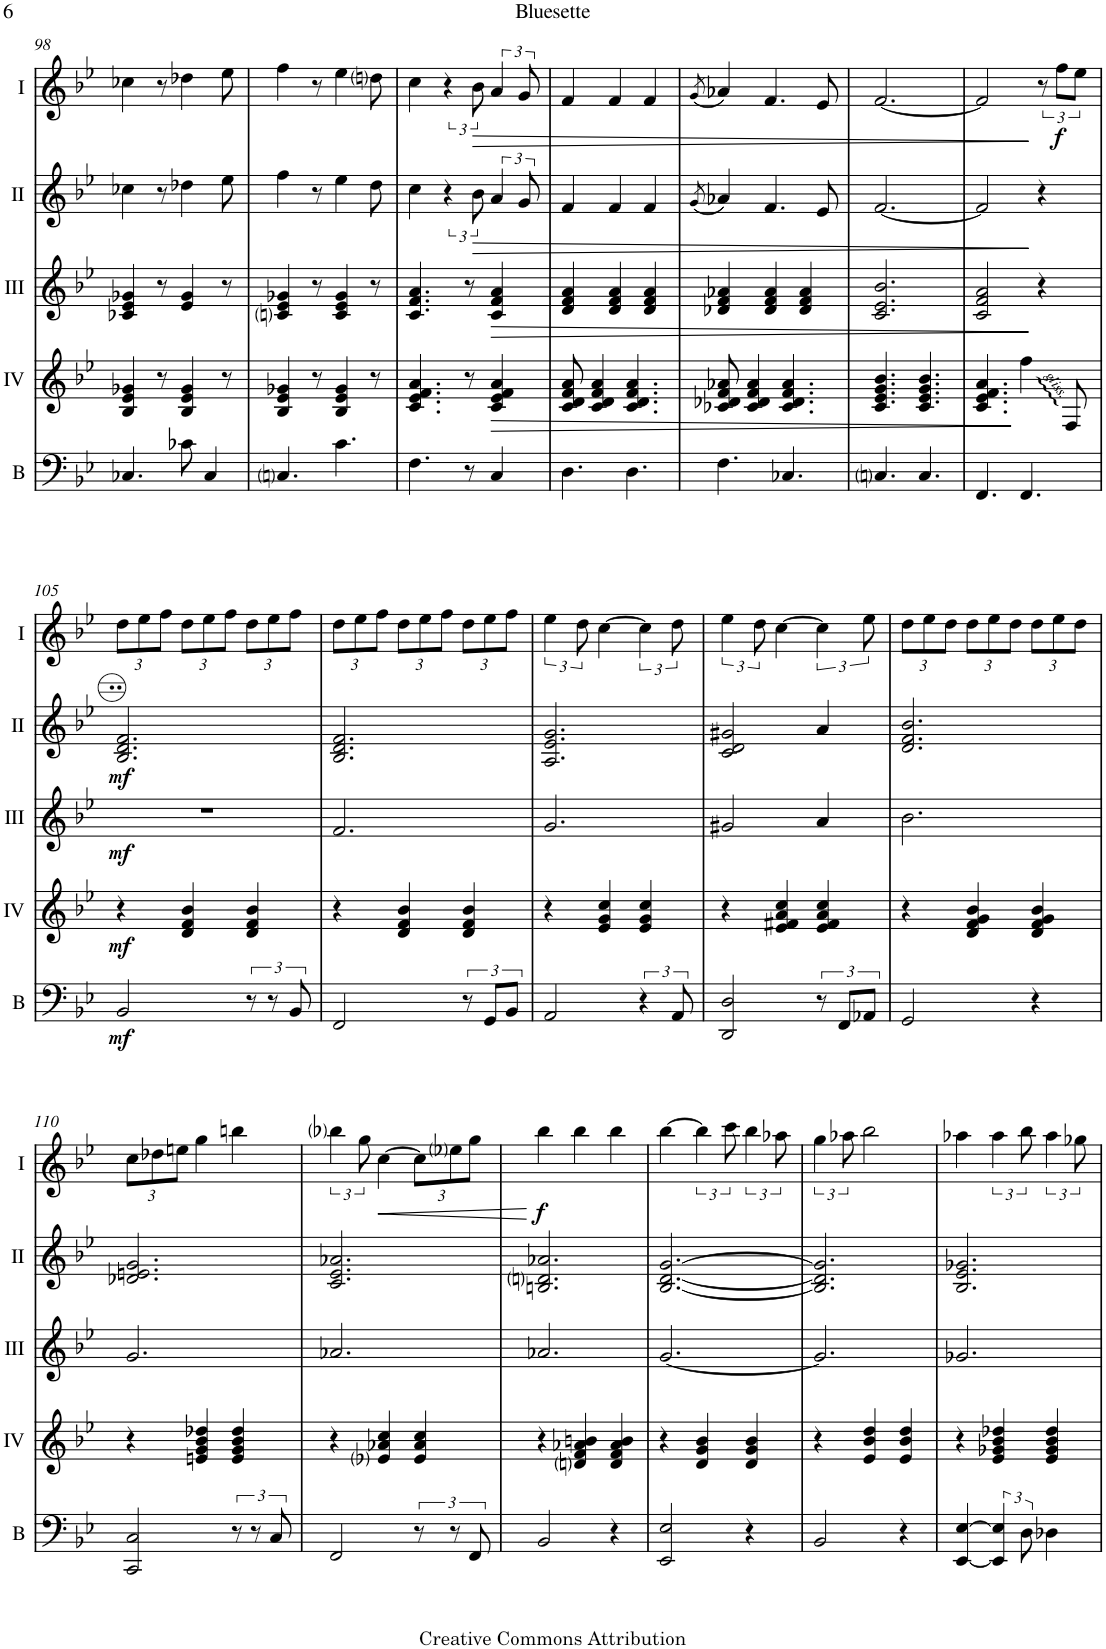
**kern	**dynam	**kern	**dynam	**kern	**dynam	**kern	**dynam	**kern	**dynam
*part5	*part5	*part4	*part4	*part3	*part3	*part2	*part2	*part1	*part1
*staff5	*staff5	*staff4	*staff4	*staff3	*staff3	*staff2	*staff2	*staff1	*staff1
*I"Bass	*	*I"Acc. 4	*	*I"Acc. 3	*	*I"Acc. 2	*	*I"Acc. 1	*
*I'B	*	*	*	*	*	*	*	*	*
!!LO:PB:g=z
*clefF4	*	*clefG2	*	*clefG2	*	*clefG2	*	*clefG2	*
*Trd7c12	*	*	*	*	*	*	*	*	*
*k[b-e-]	*	*k[b-e-]	*	*k[b-e-]	*	*k[b-e-]	*	*k[b-e-]	*
*M3/4	*	*M3/4	*	*M3/4	*	*M3/4	*	*M3/4	*
=98	=98	=98	=98	=98	=98	=98	=98	=98	=98
4.C-X/	.	4B-/ 4e-/ 4g-X/	.	4c-X/ 4e-/ 4g-X/	.	4c-X\	.	4cc-X\	.
.	.	8r	.	8r	.	8r	.	8r	.
8c-X\	.	4B-/ 4e-/ 4g-/	.	4e-/ 4g-/	.	4d-X\	.	4dd-X\	.
4C-/	.	.	.	.	.	.	.	.	.
.	.	8r	.	8r	.	8e-\	.	8ee-\	.
=99	=99	=99	=99	=99	=99	=99	=99	=99	=99
4.Cni/	.	4B-/ 4e-/ 4g-X/	.	4cni/ 4e-/ 4g-X/	.	4f\	.	4ff\	.
.	.	8r	.	8r	.	8r	.	8r	.
4.c\	.	4B-/ 4e-/ 4g-/	.	4c/ 4e-/ 4g-/	.	4e-\	.	4ee-\	.
.	.	8r	.	8r	.	8d\	.	8ddni\	.
=100	=100	=100	=100	=100	=100	=100	=100	=100	=100
4.F\	.	4.c/ 4.e-/ 4.f/ 4.a/	.	4.c/ 4.f/ 4.a/	.	4c\	.	4cc\	.
.	.	.	.	.	.	6r	.	6r	.
8r	.	8r	.	8r	.	.	.	.	.
!	!	!	!	!	!	!	!LO:HP:b	!	!LO:HP:b
.	.	.	.	.	.	12B-\	>	12b-\	>
!	!	!	!LO:HP:b	!	!LO:HP:b	!	!	!	!
4C/	.	4c/ 4e-/ 4f/ 4a/	>	4c/ 4f/ 4a/	>	6A/	.	6a/	.
.	.	.	.	.	.	12G/	.	12g/	.
=101	=101	=101	=101	=101	=101	=101	=101	=101	=101
4.D\	.	8c/ 8d/ 8f/ 8a/	.	4d/ 4f/ 4a/	.	4F/	.	4f/	.
.	.	4c/ 4d/ 4f/ 4a/	.	.	.	.	.	.	.
.	.	.	.	4d/ 4f/ 4a/	.	4F/	.	4f/	.
4.D\	.	4.c/ 4.d/ 4.f/ 4.a/	.	.	.	.	.	.	.
.	.	.	.	4d/ 4f/ 4a/	.	4F/	.	4f/	.
=102	=102	=102	=102	=102	=102	=102	=102	=102	=102
.	.	.	.	.	.	(<8qG/	.	(<8qg/	.
4.F\	.	8c-X/ 8d-X/ 8f/ 8a-X/	.	4d-X/ 4f/ 4a-X/	.	4A-X/)	.	4a-X/)	.
.	.	4c-/ 4d-/ 4f/ 4a-/	.	.	.	.	.	.	.
.	.	.	.	4d-/ 4f/ 4a-/	.	4.F/	.	4.f/	.
4.C-X/	.	4.c-/ 4.d-/ 4.f/ 4.a-/	.	.	.	.	.	.	.
.	.	.	.	4d-/ 4f/ 4a-/	.	.	.	.	.
.	.	.	.	.	.	8E-/	.	8e-/	.
=103	=103	=103	=103	=103	=103	=103	=103	=103	=103
4.Cni/	.	4.c/ 4.e-/ 4.g/ 4.b-/	.	2.c/ 2.e-/ 2.b-/	.	[2.F/	.	[2.f/	.
4.C/	.	4.c/ 4.e-/ 4.g/ 4.b-/	.	.	.	.	.	.	.
=104	=104	=104	=104	=104	=104	=104	=104	=104	=104
4.FF/	.	4.c/ 4.e-/ 4.f/ 4.a/	.	2c/ 2f/ 2a/	.	2F/]	.	2f/]	.
4.FF/	.	4ff\	]	.	.	.	.	.	.
.	.	.	.	4r	]	4r	]	12r	]
!	!	!	!	!	!	!	!	!	!LO:DY:b
.	.	.	.	.	.	.	.	12ff\L	f
.	.	8F/	.	.	.	.	.	.	.
.	.	.	.	.	.	.	.	12ee-\J	.
!!LO:LB:g=z
=105	=105	=105	=105	=105	=105	=105	=105	=105	=105
*	*	*	*	*	*	*	*	*Xbrackettup	*
!	!LO:DY:b	!	!LO:DY:b	!	!LO:DY:b	!	!LO:DY:b	!	!
2BB-/	mf	4r	mf	2.r	mf	2.B-/ 2.d/ 2.f/	mf	12dd\L	.
.	.	.	.	.	.	.	.	12ee-\	.
.	.	.	.	.	.	.	.	12ff\J	.
.	.	4d/ 4f/ 4b-/	.	.	.	.	.	12dd\L	.
.	.	.	.	.	.	.	.	12ee-\	.
.	.	.	.	.	.	.	.	12ff\J	.
12r	.	4d/ 4f/ 4b-/	.	.	.	.	.	12dd\L	.
12r	.	.	.	.	.	.	.	12ee-\	.
12BB-/	.	.	.	.	.	.	.	12ff\J	.
=106	=106	=106	=106	=106	=106	=106	=106	=106	=106
2FF/	.	4r	.	2.f/	.	2.B-/ 2.d/ 2.f/	.	12dd\L	.
.	.	.	.	.	.	.	.	12ee-\	.
.	.	.	.	.	.	.	.	12ff\J	.
.	.	4d/ 4f/ 4b-/	.	.	.	.	.	12dd\L	.
.	.	.	.	.	.	.	.	12ee-\	.
.	.	.	.	.	.	.	.	12ff\J	.
12r	.	4d/ 4f/ 4b-/	.	.	.	.	.	12dd\L	.
12GG/L	.	.	.	.	.	.	.	12ee-\	.
12BB-/J	.	.	.	.	.	.	.	12ff\J	.
=107	=107	=107	=107	=107	=107	=107	=107	=107	=107
*	*	*	*	*	*	*	*	*brackettup	*
2AA/	.	4r	.	2.g/	.	2.A/ 2.e-/ 2.g/	.	6ee-\	.
.	.	.	.	.	.	.	.	12dd\	.
.	.	4e-/ 4g/ 4cc/	.	.	.	.	.	[4cc\	.
6r	.	4e-/ 4g/ 4cc/	.	.	.	.	.	6cc\]	.
12AA/	.	.	.	.	.	.	.	12dd\	.
=108	=108	=108	=108	=108	=108	=108	=108	=108	=108
2DD/ 2D/	.	4r	.	2g#X/	.	2c/ 2d/ 2g#X/	.	6ee-\	.
.	.	.	.	.	.	.	.	12dd\	.
.	.	4e-/ 4f#X/ 4a/ 4cc/	.	.	.	.	.	[4cc\	.
12r	.	4e-/ 4f#/ 4a/ 4cc/	.	4a/	.	4a/	.	6cc\]	.
12FF/L	.	.	.	.	.	.	.	.	.
12AA-X/J	.	.	.	.	.	.	.	12ee-\	.
=109	=109	=109	=109	=109	=109	=109	=109	=109	=109
*	*	*	*	*	*	*	*	*Xbrackettup	*
2GG/	.	4r	.	2.b-\	.	2.d/ 2.f/ 2.b-/	.	12dd\L	.
.	.	.	.	.	.	.	.	12ee-\	.
.	.	.	.	.	.	.	.	12dd\J	.
.	.	4d/ 4f/ 4g/ 4b-/	.	.	.	.	.	12dd\L	.
.	.	.	.	.	.	.	.	12ee-\	.
.	.	.	.	.	.	.	.	12dd\J	.
4r	.	4d/ 4f/ 4g/ 4b-/	.	.	.	.	.	12dd\L	.
.	.	.	.	.	.	.	.	12ee-\	.
.	.	.	.	.	.	.	.	12dd\J	.
!!LO:LB:g=z
=110	=110	=110	=110	=110	=110	=110	=110	=110	=110
2CC/ 2C/	.	4r	.	2.g/	.	2.d-X/ 2.en/ 2.g/	.	12cc\L	.
.	.	.	.	.	.	.	.	12dd-X\	.
.	.	.	.	.	.	.	.	12een\J	.
.	.	4en/ 4g/ 4b-/ 4dd-X/	.	.	.	.	.	4gg\	.
12r	.	4e/ 4g/ 4b-/ 4dd-/	.	.	.	.	.	4bbn\	.
12r	.	.	.	.	.	.	.	.	.
12C/	.	.	.	.	.	.	.	.	.
=111	=111	=111	=111	=111	=111	=111	=111	=111	=111
*	*	*	*	*	*	*	*	*brackettup	*
2FF/	.	4r	.	2.a-X/	.	2.c/ 2.e-/ 2.a-X/	.	6bb-i\	.
.	.	.	.	.	.	.	.	12gg\	.
!	!	!	!	!	!	!	!	!	!LO:HP:b
.	.	4e-i/ 4a-X/ 4cc/	.	.	.	.	.	[4cc\	<
*	*	*	*	*	*	*	*	*Xbrackettup	*
12r	.	4e-/ 4a-/ 4cc/	.	.	.	.	.	12cc\L]	.
12r	.	.	.	.	.	.	.	12ee-i\	.
12FF/	.	.	.	.	.	.	.	12gg\J	.
.	.	.	.	.	.	.	.	.	[
=112	=112	=112	=112	=112	=112	=112	=112	=112	=112
!	!	!	!	!	!	!	!	!	!LO:DY:b
2BB-/	.	4r	.	2.a-X/	.	2.Bn/ 2.dni/ 2.a-X/	.	4bb-\	f
.	.	4dni/ 4f/ 4a-X/ 4bn/	.	.	.	.	.	4bb-\	.
4r	.	4d/ 4f/ 4a-/ 4b/	.	.	.	.	.	4bb-\	.
=113	=113	=113	=113	=113	=113	=113	=113	=113	=113
2EE-/ 2E-/	.	4r	.	[2.g/	.	[2.B-/ [2.d/ [2.g/	.	[4bb-\	.
*	*	*	*	*	*	*	*	*brackettup	*
.	.	4d/ 4g/ 4b-/	.	.	.	.	.	6bb-\]	.
.	.	.	.	.	.	.	.	12ccc\	.
4r	.	4d/ 4g/ 4b-/	.	.	.	.	.	6bb-\	.
.	.	.	.	.	.	.	.	12aa-X\	.
=114	=114	=114	=114	=114	=114	=114	=114	=114	=114
2BB-/	.	4r	.	2.g/]	.	2.B-/] 2.d/] 2.g/]	.	6gg\	.
.	.	.	.	.	.	.	.	12aa-X\	.
.	.	4e-/ 4b-/ 4dd/	.	.	.	.	.	2bb-\	.
4r	.	4e-/ 4b-/ 4dd/	.	.	.	.	.	.	.
=115	=115	=115	=115	=115	=115	=115	=115	=115	=115
[4EE-/ [4E-/	.	4r	.	2.g-X/	.	2.B-/ 2.e-/ 2.g-X/	.	4aa-X\	.
6EE-/] 6E-/]	.	4e-/ 4g-X/ 4b-/ 4dd-X/	.	.	.	.	.	6aa-\	.
12D\	.	.	.	.	.	.	.	12bb-\	.
4D-X\	.	4e-/ 4g-/ 4b-/ 4dd-/	.	.	.	.	.	6aa-\	.
.	.	.	.	.	.	.	.	12gg-X\	.
=	=	=	=	=	=	=	=	=	=
*-	*-	*-	*-	*-	*-	*-	*-	*-	*-
